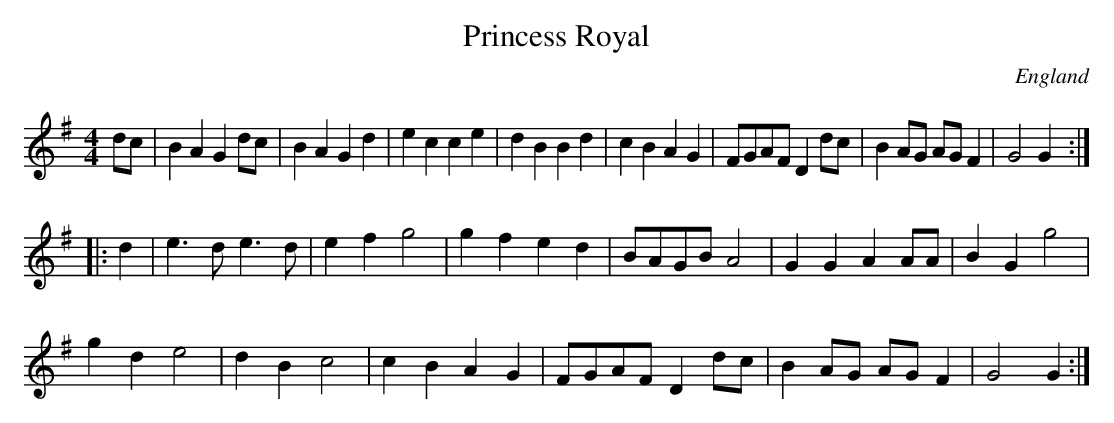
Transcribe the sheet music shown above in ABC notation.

X:1
T:Princess Royal
L:1/4
M:4/4
O:England
K:G
d/c/ | \
BA Gd/c/ | BA Gd | ec ce | dB Bd | \
cB AG | F/G/A/F/ Dd/c/ | BA/G/ A/G/F | G2 G ::
d|\
e>d e>d | ef g2 | gf ed | B/A/G/B/ A2 | GG AA/A/ | BG g2 |
gd e2 | dB c2 | cB AG | F/G/A/F/ Dd/c/ |  BA/G/ A/G/F | G2 G :|
